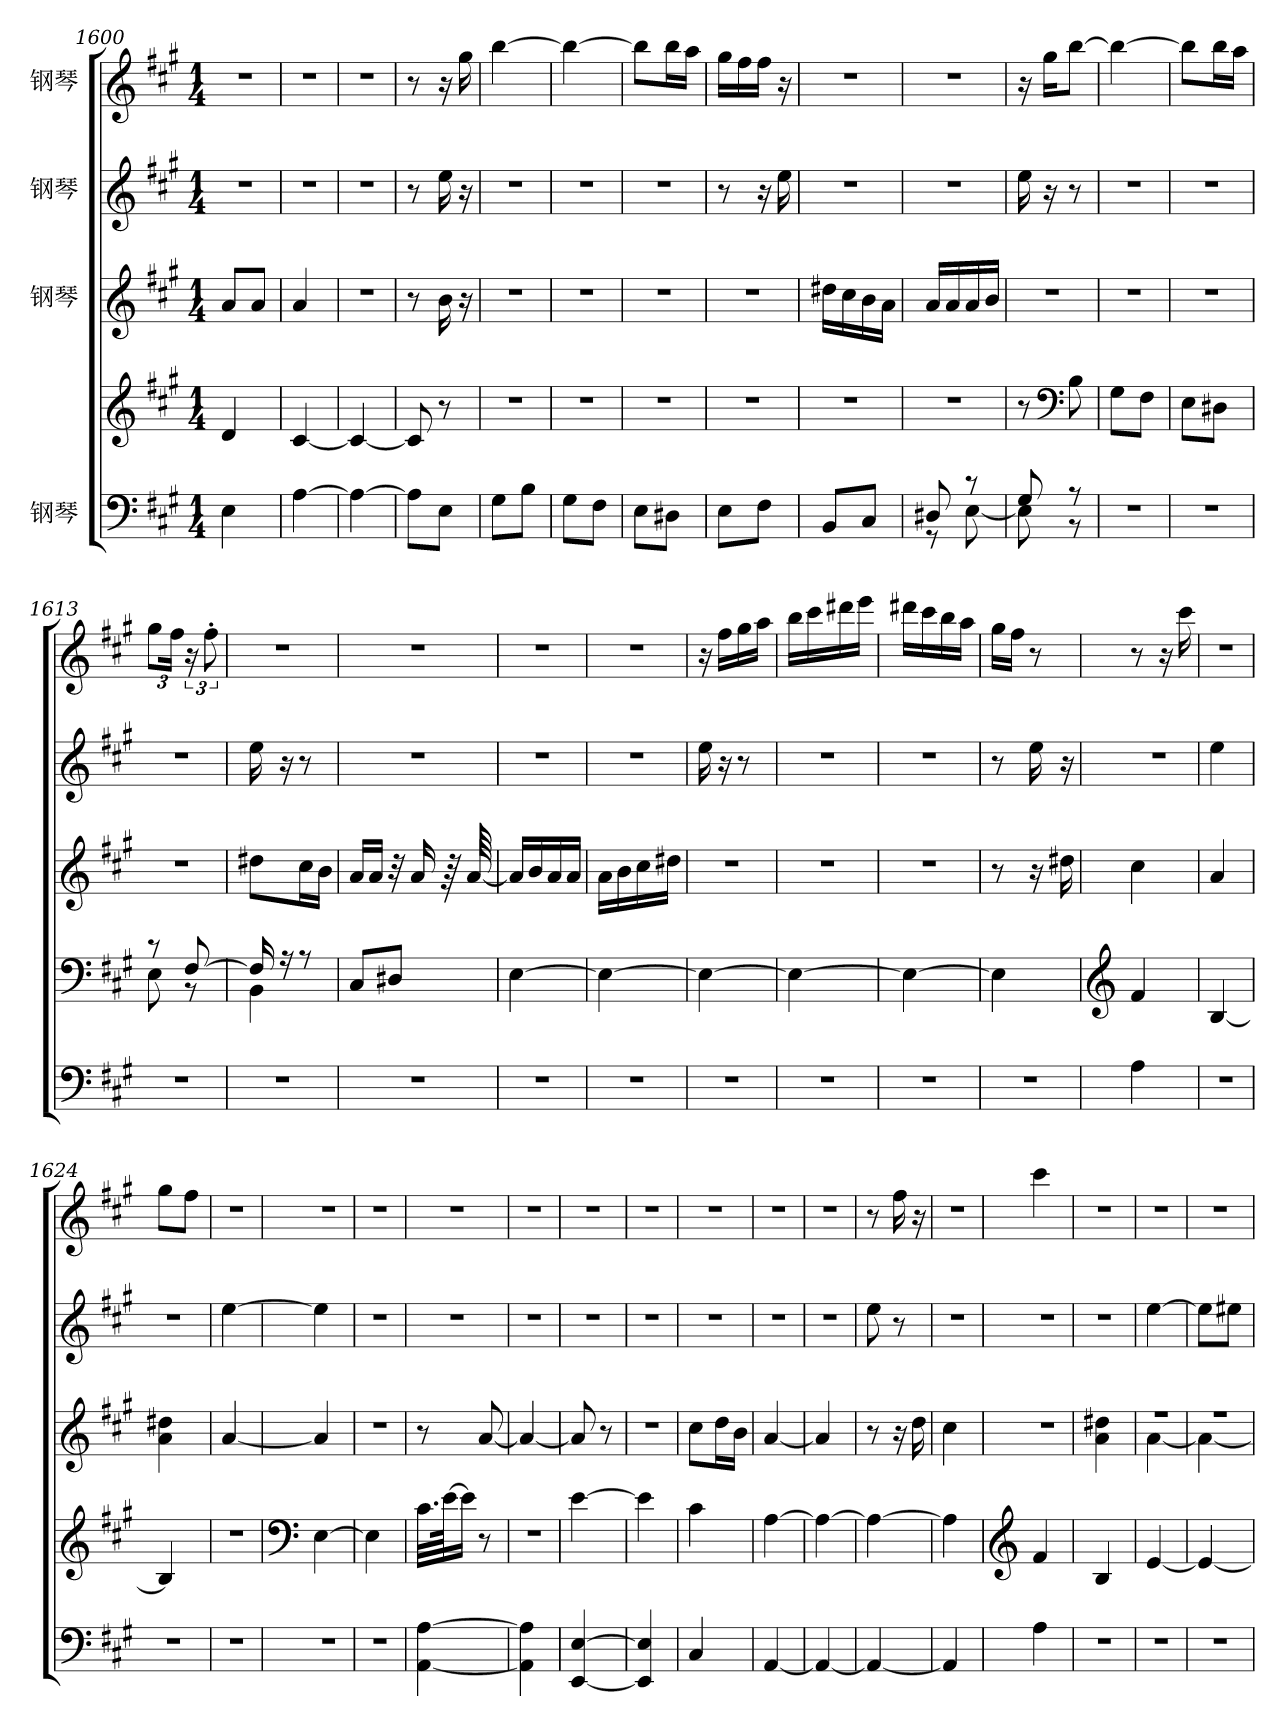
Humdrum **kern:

**kern	**kern	**kern	**kern	**kern
*part4	*part4	*part3	*part2	*part1
*staff5	*staff4	*staff3	*staff2	*staff1
*I"钢琴	*	*I"钢琴	*I"钢琴	*I"钢琴
*clefF4	*clefG2	*clefG2	*clefG2	*clefG2
*k[f#c#g#]	*k[f#c#g#]	*k[f#c#g#]	*k[f#c#g#]	*k[f#c#g#]
*M1/4	*M1/4	*M1/4	*M1/4	*M1/4
=1600	=1600	=1600	=1600	=1600
4E\	4d/	8a/L	4r	4r
.	.	8a/J	.	.
=1601	=1601	=1601	=1601	=1601
[4A\	[4c#/	4a/	4r	4r
=1602	=1602	=1602	=1602	=1602
4A\_	4c#/_	4r	4r	4r
=1603	=1603	=1603	=1603	=1603
8A\L]	8c#/]	8r	8r	8r
8E\J	8r	16b\	16ee\	16r
.	.	16r	16r	16gg#\
=1604	=1604	=1604	=1604	=1604
8G#\L	4r	4r	4r	[4bb\
8B\J	.	.	.	.
=1605	=1605	=1605	=1605	=1605
8G#\L	4r	4r	4r	4bb\_
8F#\J	.	.	.	.
=1606	=1606	=1606	=1606	=1606
8E\L	4r	4r	4r	8bb\L]
8D#X\J	.	.	.	16bb\L
.	.	.	.	16aa\JJ
=1607	=1607	=1607	=1607	=1607
8E\L	4r	4r	8r	16gg#\LL
.	.	.	.	16ff#\
8F#\J	.	.	16r	16ff#\JJ
.	.	.	16ee\	16r
!!LO:LB:g=z
=1608	=1608	=1608	=1608	=1608
8BB/L	4r	16dd#X\LL	4r	4r
.	.	16cc#\	.	.
8C#/J	.	16b\	.	.
.	.	16a\JJ	.	.
=1609	=1609	=1609	=1609	=1609
*^	*	*	*	*
8D#X/	8r	4r	16a/LL	4r	4r
.	.	.	16a/	.	.
8r	[8E\	.	16a/	.	.
.	.	.	16b/JJ	.	.
=1610	=1610	=1610	=1610	=1610	=1610
8G#/	8E\]	8r	4r	16ee\	16r
.	.	.	.	16r	16gg#\KL
*	*	*clefF4	*	*	*
8r	8r	8B\	.	8r	[8bb\J
*v	*v	*	*	*	*
=1611	=1611	=1611	=1611	=1611
4r	8G#\L	4r	4r	4bb\_
.	8F#\J	.	.	.
=1612	=1612	=1612	=1612	=1612
4r	8E\L	4r	4r	8bb\L]
.	8D#X\J	.	.	16bb\L
.	.	.	.	16aa\JJ
=1613	=1613	=1613	=1613	=1613
*	*^	*	*	*
4r	8r	8E\	4r	4r	12gg#\L
.	.	.	.	.	24ff#\Jk
.	[8F#/	8r	.	.	24r
.	.	.	.	.	12ff#'\
=1614	=1614	=1614	=1614	=1614	=1614
4r	16F#/]	4BB\	8dd#X\L	16ee\	4r
.	16r	.	.	16r	.
.	8r	.	16cc#\L	8r	.
.	.	.	16b\JJ	.	.
*	*v	*v	*	*	*
!!LO:PB:g=z
=1615	=1615	=1615	=1615	=1615
4r	8C#/L	16a/LL	4r	4r
.	.	16a/JJ	.	.
.	8D#X/J	32r	.	.
.	.	16a/	.	.
.	.	64r	.	.
.	.	[64a/	.	.
=1616	=1616	=1616	=1616	=1616
4r	[4E\	16a/LL]	4r	4r
.	.	16b/	.	.
.	.	16a/	.	.
.	.	16a/JJ	.	.
=1617	=1617	=1617	=1617	=1617
4r	4E\_	16a\LL	4r	4r
.	.	16b\	.	.
.	.	16cc#\	.	.
.	.	16dd#X\JJ	.	.
=1618	=1618	=1618	=1618	=1618
4r	4E\_	4r	16ee\	16r
.	.	.	16r	16ff#\LL
.	.	.	8r	16gg#\
.	.	.	.	16aa\JJ
=1619	=1619	=1619	=1619	=1619
4r	4E\_	4r	4r	16bb\LL
.	.	.	.	16ccc#\
.	.	.	.	16ddd#X\
.	.	.	.	16eee\JJ
=1620	=1620	=1620	=1620	=1620
4r	4E\_	4r	4r	16ddd#X\LL
.	.	.	.	16ccc#\
.	.	.	.	16bb\
.	.	.	.	16aa\JJ
!!LO:LB:g=z
=1621	=1621	=1621	=1621	=1621
4r	4E\]	8r	8r	16gg#\LL
.	.	.	.	16ff#\JJ
.	.	16r	16ee\	8r
.	.	16dd#X\	16r	.
=1622	=1622	=1622	=1622	=1622
*	*clefG2	*	*	*
4A\	4f#/	4cc#\	4r	8r
.	.	.	.	16r
.	.	.	.	16ccc#\
=1623	=1623	=1623	=1623	=1623
4r	[4B/	4a/	4ee\	4r
=1624	=1624	=1624	=1624	=1624
4r	4B/]	4a\ 4dd#X\	4r	8gg#\L
.	.	.	.	8ff#\J
=1625	=1625	=1625	=1625	=1625
4r	4r	[4a/	[4ee\	4r
=1626	=1626	=1626	=1626	=1626
*	*clefF4	*	*	*
4r	[4E\	4a/]	4ee\]	4r
=1627	=1627	=1627	=1627	=1627
4r	4E\]	4r	4r	4r
=1628	=1628	=1628	=1628	=1628
[4AA\ [4A\	32.c#\LLL	8r	4r	4r
.	[64e\JK	.	.	.
.	16e\JJ]	.	.	.
.	8r	[8a/	.	.
=1629	=1629	=1629	=1629	=1629
4AA\] 4A\]	4r	4a/_	4r	4r
=1630	=1630	=1630	=1630	=1630
[4EE/ [4E/	[4e\	8a/]	4r	4r
.	.	8r	.	.
=1631	=1631	=1631	=1631	=1631
4EE/] 4E/]	4e\]	4r	4r	4r
!!LO:PB:g=z
=1632	=1632	=1632	=1632	=1632
4C#/	4c#\	8cc#\L	4r	4r
.	.	16dd\L	.	.
.	.	16b\JJ	.	.
=1633	=1633	=1633	=1633	=1633
[4AA/	[4A\	[4a/	4r	4r
=1634	=1634	=1634	=1634	=1634
4AA/_	4A\_	4a/]	4r	4r
=1635	=1635	=1635	=1635	=1635
4AA/_	4A\_	8r	8ee\	8r
.	.	16r	8r	16ff#\
.	.	16dd\	.	16r
=1636	=1636	=1636	=1636	=1636
4AA/]	4A\]	4cc#\	4r	4r
=1637	=1637	=1637	=1637	=1637
*	*clefG2	*	*	*
4A\	4f#/	4r	4r	4ccc#\
=1638	=1638	=1638	=1638	=1638
4r	4B/	4a\ 4dd#X\	4r	4r
=1639	=1639	=1639	=1639	=1639
*	*	*^	*	*
4r	[4e/	4r	[4a\	[4ee\	4r
=1640	=1640	=1640	=1640	=1640	=1640
4r	4e/_	4r	4a\_	8ee\L]	4r
.	.	.	.	8ee#X\J	.
*	*	*v	*v	*	*
=	=	=	=	=
*-	*-	*-	*-	*-
